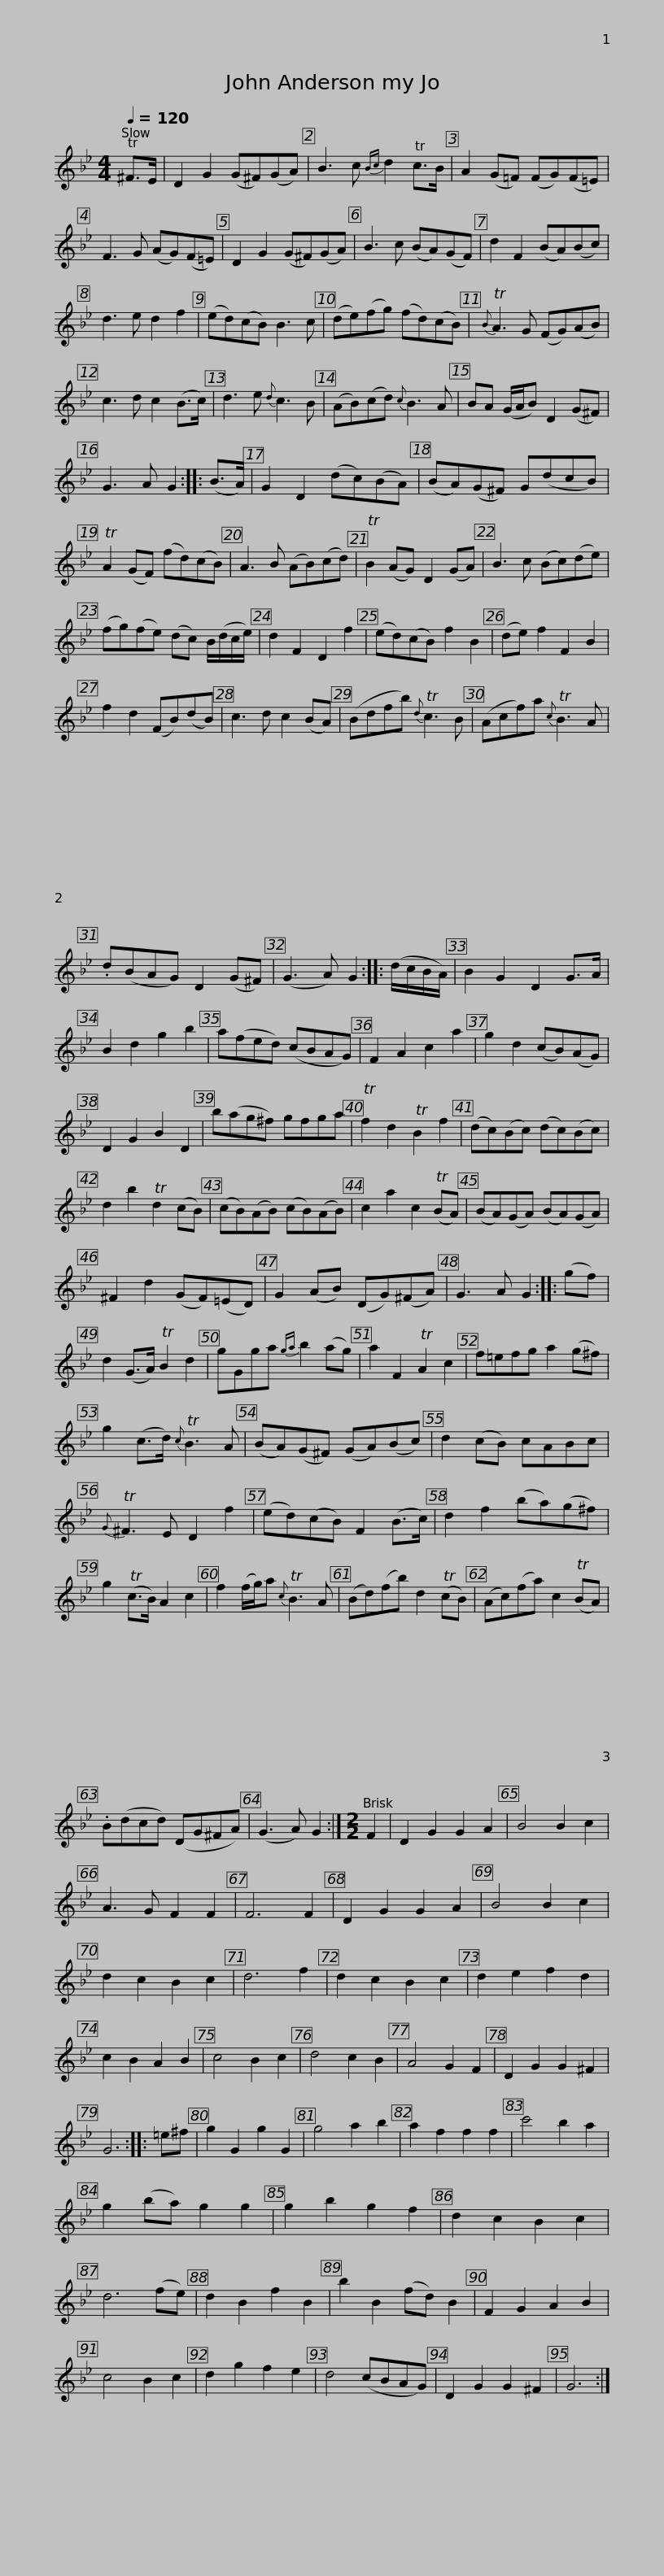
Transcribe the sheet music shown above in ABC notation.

X:1
L:1/8
Q:1/4=120
M:4/4
I:linebreak $
K:Gmin
V:1 treble
V:1
 T^F>E | D2 G2 (G^F)(GA) | B3 c{Bc} d2 Tc>B | A2 (G=F) (FG)(F=E) | F3 G (AG)(F=E) | %5
 D2 G2 (G^F)(GA) |$ B3 c (BA)(GF) | d2 F2 (BA)(Bc) | d3 e d2 f2 | (ed)(cB) B3 c | %10
 (de)(fg) (fd)(cB) |{B} TA3 G (FG)(AB) |$ c3 d c2 (B>c) | d3 e{d} c3 B | (AB)(cd){c} B3 A | %15
 BA (G/A/B) D2 (G^F) | G3 A G2 :: (B>A) | G2 D2 (dc)(BA) |$ (BA)(G^F) G(dcB) | %20
 TA2 (GF) (fd)(cB) | A3 B (AB)(cd) | TB2 (AG) D2 (GA) | B3 c (Bc)(de) | (fg)(fe) (dc) B/(d/c/e/) |$ %25
 d2 F2 D2 f2 | (ed)(cB) f2 B2 | (de) f2 F2 B2 | f2 d2 (FB)(dB) | c3 d c2 (BA) | %30
 (Bdfb){d} Tc3 B | (Acf)a{c} TB3 A |$ .d(BAG) D2 (G^F) | (G3 A) G2 :: (d/c/B/A/) | %35
 B2 G2 D2 G>A | B2 d2 g2 b2 | a(fed) (cBAG) | F2 A2 c2 a2 |$ g2 d2 (cB)(AG) | %40
 D2 G2 B2 D2 | b(ag^f) gfga | Tf2 d2 TB2 f2 | (dc)(Bc) (dc)(Bc) | d2 b2 Td2 (cB) | %45
 (cB)(AB) (cB)(AB) |$ c2 a2 c2 (TBA) | (BA)(GA) (BA)(GA) | ^F2 d2 (GF)(=ED) | G2 (AB) (DG)(^FA) | %50
 G3 A G2 :: (gf) | d2 (G>A) TB2 d2 |$ gGga{ga} b2 (ag) | a2 F2 TA2 c2 | %55
 f=efg a2 (g^f) | g2 (c>d){c} TB3 A | (BA)(G^F) (GA)(Bc) |$ d2 (cB) cABc |{G} T^F3 E D2 f2 | %60
 (ed)(cB) F2 (B>c) | d2 f2 (ba)(g^f) | g2 (Tc>B) A2 c2 | f2 (f/g/)a{c} TB3 A |$ (Bd)(fb) d2 (TcB) | %65
 (Ac)(fa) c2 (TBA) | .B(dcd) (DG^FA) | (G3 A) G2 :|[M:2/2] F2 | D2 G2 G2 A2 | %70
 B4 B2 c2 | A3 G F2 F2 |$ F6 F2 | D2 G2 G2 A2 | B4 B2 c2 | %75
 d2 c2 B2 c2 | d6 f2 | d2 c2 B2 c2 | d2 e2 f2 d2 | c2 B2 A2 B2 | %80
 c4 B2 c2 | d4 c2 B2 | A4 G2 F2 |$ D2 G2 G2 ^F2 | G6 :: %85
 =e^f | g2 G2 g2 G2 | g4 a2 b2 | a2 f2 f2 f2 | c'4 b2 a2 | %90
 g2 (ba) g2 g2 | g2 b2 g2 f2 | d2 c2 B2 c2 |$ d6 (fe) | d2 B2 f2 B2 | %95
 b2 B2 (fd) B2 | F2 G2 A2 B2 | c4 B2 c2 | d2 g2 f2 e2 | d4 (cBAG) | %100
 D2 G2 G2 ^F2 | G6 :| %102
